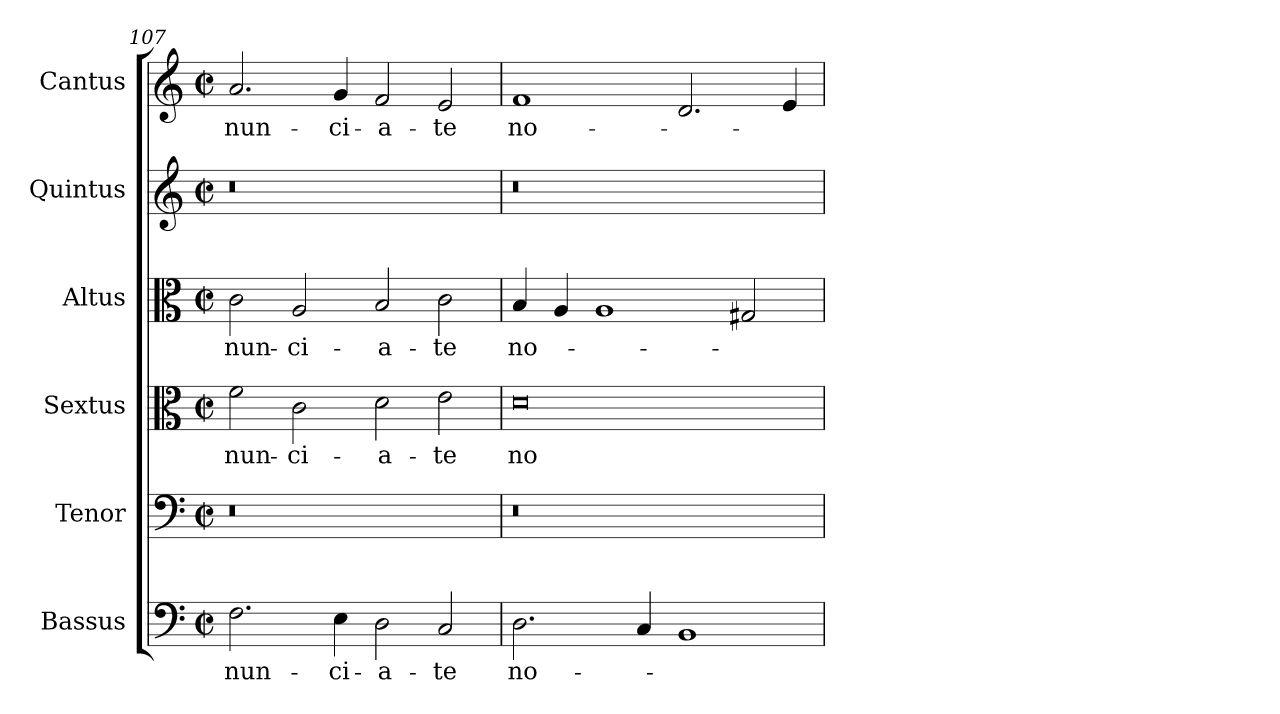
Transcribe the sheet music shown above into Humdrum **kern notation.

**kern	**text	**kern	**kern	**text	**kern	**text	**kern	**kern	**text
*part6	*part6	*part5	*part4	*part4	*part3	*part3	*part2	*part1	*part1
*staff6	*staff6	*staff5	*staff4	*staff4	*staff3	*staff3	*staff2	*staff1	*staff1
*I"Bassus	*	*I"Tenor	*I"Sextus	*	*I"Altus	*	*I"Quintus	*I"Cantus	*
*I'Bassus	*	*I'Tenor	*I'Sextus	*	*I'Altus	*	*I'Quintus	*I'Cantus	*
*clefF4	*	*clefF4	*clefC3	*	*clefC3	*	*clefG2	*clefG2	*
*M2/2	*	*M2/2	*M2/2	*	*M2/2	*	*M2/2	*M2/2	*
*met(c|)	*	*met(c|)	*met(c|)	*	*met(c|)	*	*met(c|)	*met(c|)	*
=107	=107	=107	=107	=107	=107	=107	=107	=107	=107
!	!LO:LY:b:cj	!	!	!LO:LY:b:cj	!	!LO:LY:b:cj	!	!	!LO:LY:b:cj
2.F\	-nun-	0r	2f\	-nun-	2c\	-nun-	0r	2.a/	-nun-
!	!	!	!	!LO:LY:b:cj	!	!LO:LY:b:cj	!	!	!
.	.	.	2c\	-ci-	2A/	-ci-	.	.	.
!	!LO:LY:b:cj	!	!	!	!	!	!	!	!LO:LY:b:cj
4E\	-ci-	.	.	.	.	.	.	4g/	-ci-
!	!LO:LY:b:cj	!	!	!LO:LY:b:cj	!	!LO:LY:b:cj	!	!	!LO:LY:b:cj
2D\	-a-	.	2d\	-a-	2B/	-a-	.	2f/	-a-
!	!LO:LY:b:cj	!	!	!LO:LY:b:cj	!	!LO:LY:b:cj	!	!	!LO:LY:b:cj
2C/	-te	.	2e\	-te	2c\	-te	.	2e/	-te
=108	=108	=108	=108	=108	=108	=108	=108	=108	=108
!	!LO:LY:b:cj	!	!	!LO:LY:b:cj	!	!LO:LY:b:cj	!	!	!LO:LY:b:cj
2.D\	no-	0r	0d	no-	4B/	no-	0r	1f	no-
.	.	.	.	.	4A/	.	.	.	.
.	.	.	.	.	1A	.	.	.	.
4C/	.	.	.	.	.	.	.	.	.
1BB	.	.	.	.	.	.	.	2.d/	.
.	.	.	.	.	2G#X/	.	.	.	.
.	.	.	.	.	.	.	.	4e/	.
=	=	=	=	=	=	=	=	=	=
*-	*-	*-	*-	*-	*-	*-	*-	*-	*-
